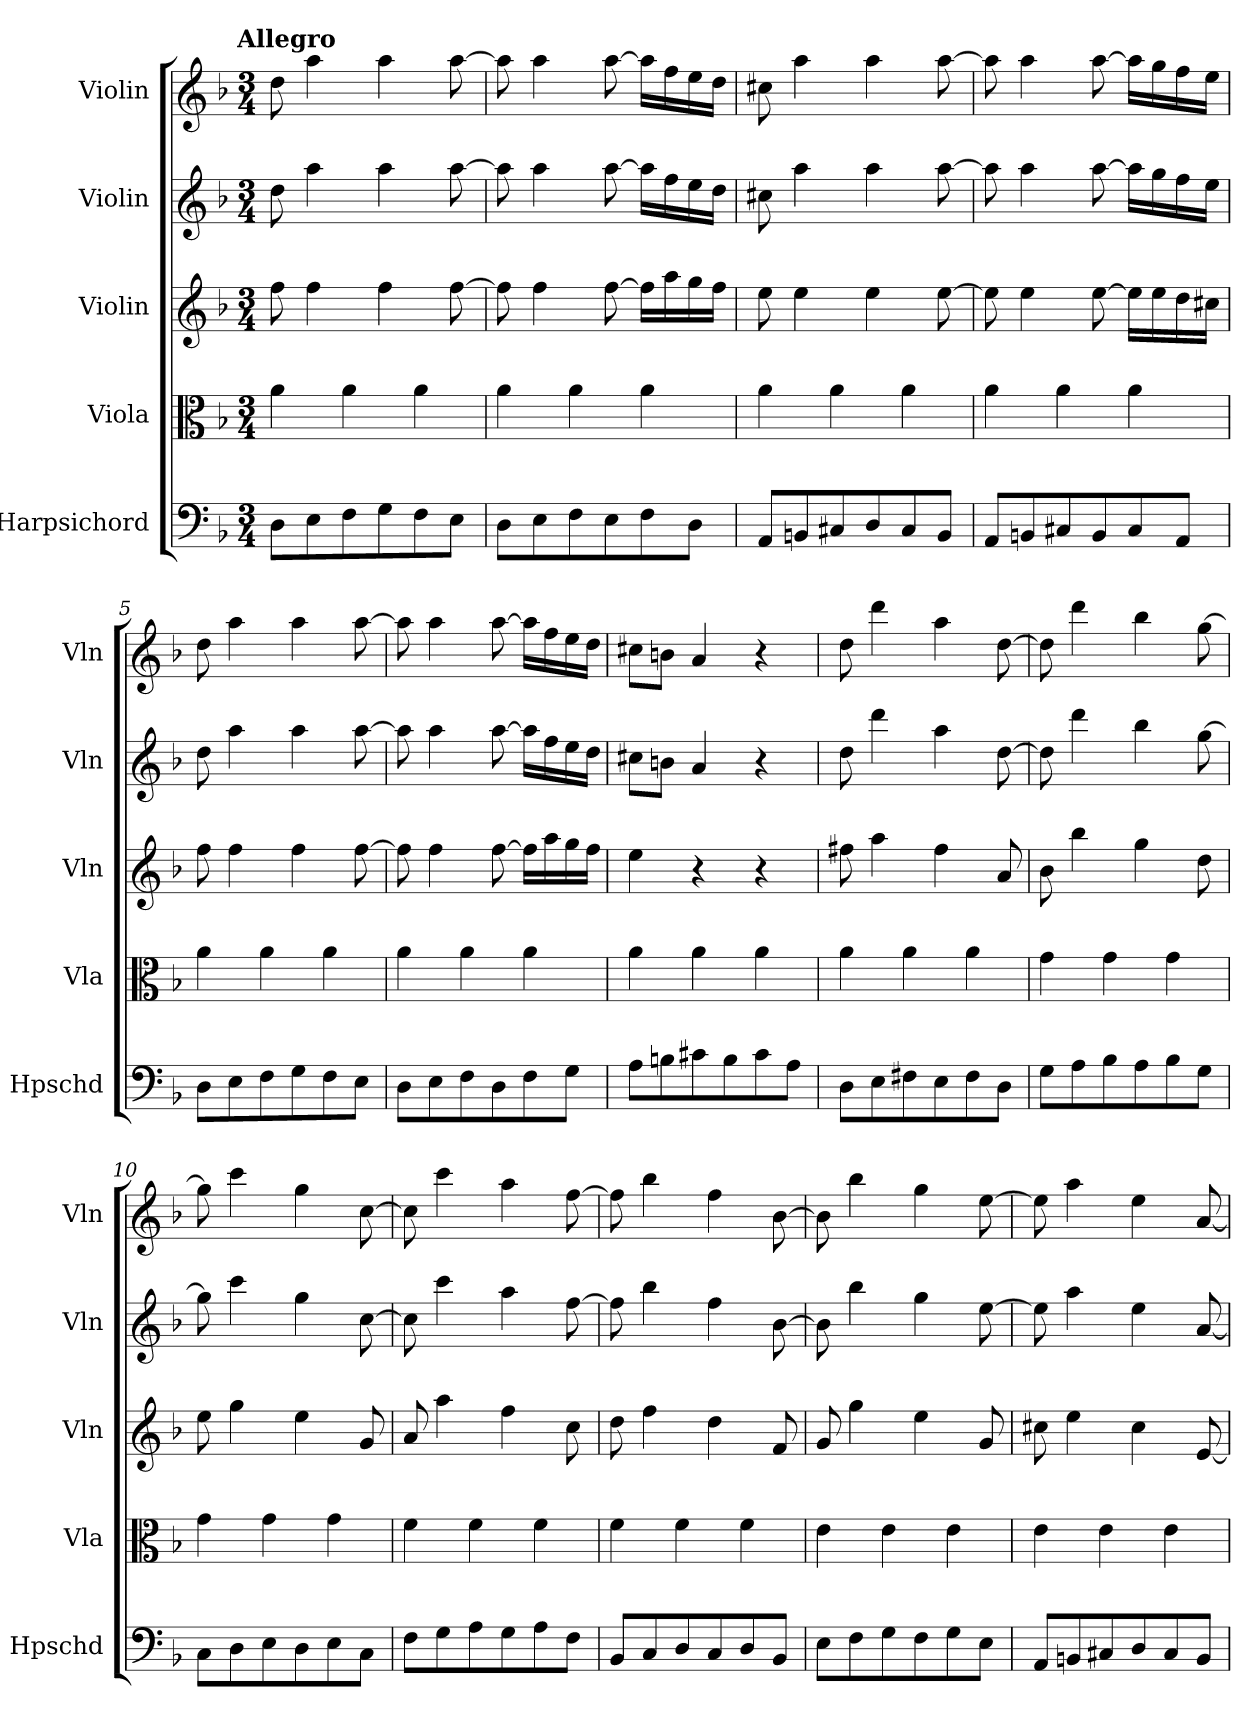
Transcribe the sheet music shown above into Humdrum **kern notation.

**kern	**kern	**kern	**kern	**kern
*part5	*part4	*part3	*part2	*part1
*staff5	*staff4	*staff3	*staff2	*staff1
*I"Harpsichord	*I"Viola	*I"Violin	*I"Violin	*I"Violin
*I'Hpschd	*I'Vla	*I'Vln	*I'Vln	*I'Vln
*clefF4	*clefC3	*clefG2	*clefG2	*clefG2
*k[b-]	*k[b-]	*k[b-]	*k[b-]	*k[b-]
*d:	*d:	*d:	*d:	*d:
!!LO:TX:omd:t=Allegro
*M3/4	*M3/4	*M3/4	*M3/4	*M3/4
*MM132	*MM132	*MM132	*MM132	*MM132
=1	=1	=1	=1	=1
8D\L	4a\	8ff\	8dd\	8dd\
8E\	.	4ff\	4aa\	4aa\
8F\	4a\	.	.	.
8G\	.	4ff\	4aa\	4aa\
8F\	4a\	.	.	.
8E\J	.	[8ff\	[8aa\	[8aa\
=2	=2	=2	=2	=2
8D\L	4a\	8ff\]	8aa\]	8aa\]
8E\	.	4ff\	4aa\	4aa\
8F\	4a\	.	.	.
8E\	.	[8ff\	[8aa\	[8aa\
8F\	4a\	16ff\LL]	16aa\LL]	16aa\LL]
.	.	16aa\	16ff\	16ff\
8D\J	.	16gg\	16ee\	16ee\
.	.	16ff\JJ	16dd\JJ	16dd\JJ
=3	=3	=3	=3	=3
8AA/L	4a\	8ee\	8cc#X\	8cc#X\
8BBn/	.	4ee\	4aa\	4aa\
8C#X/	4a\	.	.	.
8D/	.	4ee\	4aa\	4aa\
8C#/	4a\	.	.	.
8BB/J	.	[8ee\	[8aa\	[8aa\
=4	=4	=4	=4	=4
8AA/L	4a\	8ee\]	8aa\]	8aa\]
8BBn/	.	4ee\	4aa\	4aa\
8C#X/	4a\	.	.	.
8BB/	.	[8ee\	[8aa\	[8aa\
8C#/	4a\	16ee\LL]	16aa\LL]	16aa\LL]
.	.	16ee\	16gg\	16gg\
8AA/J	.	16dd\	16ff\	16ff\
.	.	16cc#X\JJ	16ee\JJ	16ee\JJ
=5	=5	=5	=5	=5
8D\L	4a\	8ff\	8dd\	8dd\
8E\	.	4ff\	4aa\	4aa\
8F\	4a\	.	.	.
8G\	.	4ff\	4aa\	4aa\
8F\	4a\	.	.	.
8E\J	.	[8ff\	[8aa\	[8aa\
=6	=6	=6	=6	=6
8D\L	4a\	8ff\]	8aa\]	8aa\]
8E\	.	4ff\	4aa\	4aa\
8F\	4a\	.	.	.
8D\	.	[8ff\	[8aa\	[8aa\
8F\	4a\	16ff\LL]	16aa\LL]	16aa\LL]
.	.	16aa\	16ff\	16ff\
8G\J	.	16gg\	16ee\	16ee\
.	.	16ff\JJ	16dd\JJ	16dd\JJ
=7	=7	=7	=7	=7
8A\L	4a\	4ee\	8cc#X\L	8cc#X\L
8Bn\	.	.	8bn\J	8bn\J
8c#X\	4a\	4r	4a/	4a/
8B\	.	.	.	.
8c#\	4a\	4r	4r	4r
8A\J	.	.	.	.
=8	=8	=8	=8	=8
8D\L	4a\	8ff#X\	8dd\	8dd\
8E\	.	4aa\	4ddd\	4ddd\
8F#X\	4a\	.	.	.
8E\	.	4ff#\	4aa\	4aa\
8F#\	4a\	.	.	.
8D\J	.	8a/	[8dd\	[8dd\
=9	=9	=9	=9	=9
8G\L	4g\	8b-\	8dd\]	8dd\]
8A\	.	4bb-\	4ddd\	4ddd\
8B-\	4g\	.	.	.
8A\	.	4gg\	4bb-\	4bb-\
8B-\	4g\	.	.	.
8G\J	.	8dd\	[8gg\	[8gg\
=10	=10	=10	=10	=10
8C\L	4g\	8ee\	8gg\]	8gg\]
8D\	.	4gg\	4ccc\	4ccc\
8E\	4g\	.	.	.
8D\	.	4ee\	4gg\	4gg\
8E\	4g\	.	.	.
8C\J	.	8g/	[8cc\	[8cc\
=11	=11	=11	=11	=11
8F\L	4f\	8a/	8cc\]	8cc\]
8G\	.	4aa\	4ccc\	4ccc\
8A\	4f\	.	.	.
8G\	.	4ff\	4aa\	4aa\
8A\	4f\	.	.	.
8F\J	.	8cc\	[8ff\	[8ff\
=12	=12	=12	=12	=12
8BB-/L	4f\	8dd\	8ff\]	8ff\]
8C/	.	4ff\	4bb-\	4bb-\
8D/	4f\	.	.	.
8C/	.	4dd\	4ff\	4ff\
8D/	4f\	.	.	.
8BB-/J	.	8f/	[8b-\	[8b-\
=13	=13	=13	=13	=13
8E\L	4e\	8g/	8b-\]	8b-\]
8F\	.	4gg\	4bb-\	4bb-\
8G\	4e\	.	.	.
8F\	.	4ee\	4gg\	4gg\
8G\	4e\	.	.	.
8E\J	.	8g/	[8ee\	[8ee\
=14	=14	=14	=14	=14
8AA/L	4e\	8cc#X\	8ee\]	8ee\]
8BBn/	.	4ee\	4aa\	4aa\
8C#X/	4e\	.	.	.
8D/	.	4cc#\	4ee\	4ee\
8C#/	4e\	.	.	.
8BB/J	.	[8e/	[8a/	[8a/
=	=	=	=	=
*-	*-	*-	*-	*-
